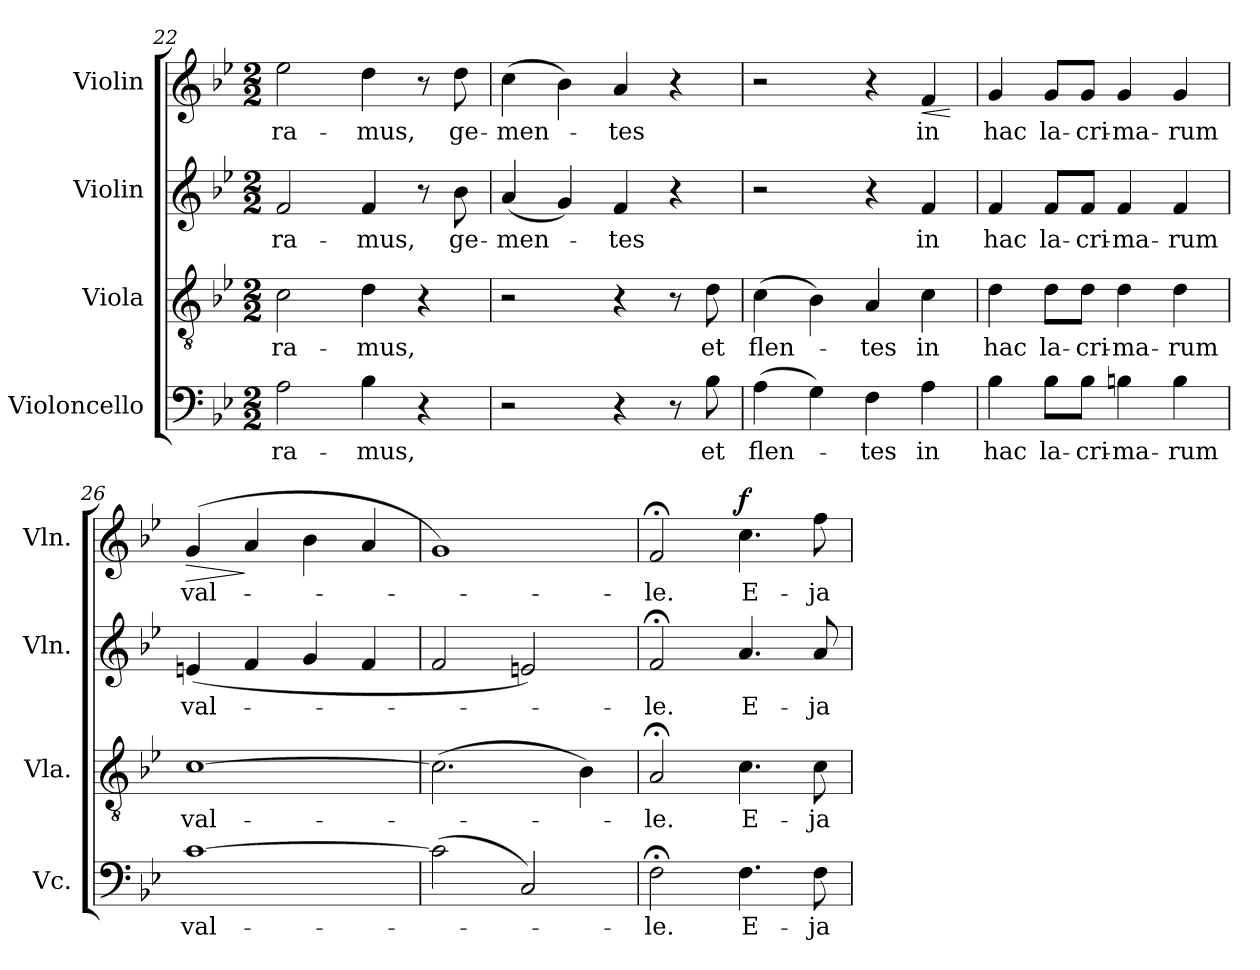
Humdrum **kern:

**kern	**text	**kern	**text	**kern	**text	**kern	**text	**dynam
*part4	*part4	*part3	*part3	*part2	*part2	*part1	*part1	*part1
*staff4	*staff4	*staff3	*staff3	*staff2	*staff2	*staff1	*staff1	*staff1
*I"Violoncello	*	*I"Viola	*	*I"Violin	*	*I"Violin	*	*
*I'Vc.	*	*I'Vla.	*	*I'Vln.	*	*I'Vln.	*	*
*clefF4	*	*clefGv2	*	*clefG2	*	*clefG2	*	*
*k[b-e-]	*	*k[b-e-]	*	*k[b-e-]	*	*k[b-e-]	*	*
*B-:	*	*B-:	*	*B-:	*	*B-:	*	*
*M2/2	*	*M2/2	*	*M2/2	*	*M2/2	*	*
=22	=22	=22	=22	=22	=22	=22	=22	=22
!	!LO:LY:b:color=#000000	!	!	!	!	!	!	!
!	!	!	!LO:LY:b:color=#000000	!	!	!	!	!
!	!	!	!	!	!LO:LY:b:color=#000000	!	!	!
!	!	!	!	!	!	!	!LO:LY:b:color=#000000	!
2Ai\	-ra-	2ci\	-ra-	2fi/	-ra-	2ee-i\	-ra-	.
!	!LO:LY:b:color=#000000	!	!	!	!	!	!	!
!	!	!	!LO:LY:b:color=#000000	!	!	!	!	!
!	!	!	!	!	!LO:LY:b:color=#000000	!	!	!
!	!	!	!	!	!	!	!LO:LY:b:color=#000000	!
4B-i\	-mus,	4di\	-mus,	4fi/	-mus,	4ddi\	-mus,	.
4r	.	4r	.	8r	.	8r	.	.
!	!	!	!	!	!LO:LY:b:color=#000000	!	!	!
!	!	!	!	!	!	!	!LO:LY:b:color=#000000	!
.	.	.	.	8b-i\	ge-	8ddi\	ge-	.
!!LO:PB:g=z
=23	=23	=23	=23	=23	=23	=23	=23	=23
!	!	!	!	!	!LO:LY:b:color=#000000	!	!	!
!	!	!	!	!	!	!	!LO:LY:b:color=#000000	!
2r	.	2r	.	(4ai/	-men-	(4cci\	-men-	.
.	.	.	.	4gi/)	.	4b-i\)	.	.
!	!	!	!	!	!LO:LY:b:color=#000000	!	!	!
!	!	!	!	!	!	!	!LO:LY:b:color=#000000	!
4r	.	4r	.	4fi/	-tes	4ai/	-tes	.
8r	.	8r	.	4r	.	4r	.	.
!	!LO:LY:b:color=#000000	!	!	!	!	!	!	!
!	!	!	!LO:LY:b:color=#000000	!	!	!	!	!
8B-i\	et	8di\	et	.	.	.	.	.
=24	=24	=24	=24	=24	=24	=24	=24	=24
!	!LO:LY:b:color=#000000	!	!	!	!	!	!	!
!	!	!	!LO:LY:b:color=#000000	!	!	!	!	!
(4Ai\	flen-	(4ci\	flen-	2r	.	2r	.	.
4Gi\)	.	4B-i\)	.	.	.	.	.	.
!	!LO:LY:b:color=#000000	!	!	!	!	!	!	!
!	!	!	!LO:LY:b:color=#000000	!	!	!	!	!
4Fi\	-tes	4Ai/	-tes	4r	.	4r	.	.
!	!LO:LY:b:color=#000000	!	!	!	!	!	!	!
!	!	!	!LO:LY:b:color=#000000	!	!	!	!	!
!	!	!	!	!	!LO:LY:b:color=#000000	!	!	!
!	!	!	!	!	!	!	!LO:LY:b:color=#000000	!LO:HP:b
4Ai\	in	4ci\	in	4fi/	in	4fi/	in	<
.	.	.	.	.	.	.	.	[
=25	=25	=25	=25	=25	=25	=25	=25	=25
!	!LO:LY:b:color=#000000	!	!	!	!	!	!	!
!	!	!	!LO:LY:b:color=#000000	!	!	!	!	!
!	!	!	!	!	!LO:LY:b:color=#000000	!	!	!
!	!	!	!	!	!	!	!LO:LY:b:color=#000000	!
4B-i\	hac	4di\	hac	4fi/	hac	4gi/	hac	.
!	!LO:LY:b:color=#000000	!	!	!	!	!	!	!
!	!	!	!LO:LY:b:color=#000000	!	!	!	!	!
!	!	!	!	!	!LO:LY:b:color=#000000	!	!	!
!	!	!	!	!	!	!	!LO:LY:b:color=#000000	!
8B-i\L	la-	8di\L	la-	8fi/L	la-	8gi/L	la-	.
!	!LO:LY:b:color=#000000	!	!	!	!	!	!	!
!	!	!	!LO:LY:b:color=#000000	!	!	!	!	!
!	!	!	!	!	!LO:LY:b:color=#000000	!	!	!
!	!	!	!	!	!	!	!LO:LY:b:color=#000000	!
8B-i\J	-cri-	8di\J	-cri-	8fi/J	-cri-	8gi/J	-cri-	.
!	!LO:LY:b:color=#000000	!	!	!	!	!	!	!
!	!	!	!LO:LY:b:color=#000000	!	!	!	!	!
!	!	!	!	!	!LO:LY:b:color=#000000	!	!	!
!	!	!	!	!	!	!	!LO:LY:b:color=#000000	!
4Bni\	-ma-	4di\	-ma-	4fi/	-ma-	4gi/	-ma-	.
!	!LO:LY:b:color=#000000	!	!	!	!	!	!	!
!	!	!	!LO:LY:b:color=#000000	!	!	!	!	!
!	!	!	!	!	!LO:LY:b:color=#000000	!	!	!
!	!	!	!	!	!	!	!LO:LY:b:color=#000000	!
4Bi\	-rum	4di\	-rum	4fi/	-rum	4gi/	-rum	.
=26	=26	=26	=26	=26	=26	=26	=26	=26
!	!LO:LY:b:color=#000000	!	!	!	!	!	!	!
!	!	!	!LO:LY:b:color=#000000	!	!	!	!	!
!	!	!	!	!	!LO:LY:b:color=#000000	!	!	!
!	!	!	!	!	!	!	!LO:LY:b:color=#000000	!LO:HP:b
[1ci	val-	[1ci	val-	(4eni/	val-	(4gi/	val-	>
.	.	.	.	4fi/	.	4ai/	.	]
.	.	.	.	4gi/	.	4b-i\	.	.
.	.	.	.	4fi/	.	4ai/	.	.
=27	=27	=27	=27	=27	=27	=27	=27	=27
(2ci\]	.	(2.ci\]	.	2fi/	.	1gi)	.	.
2Ci/)	.	.	.	2eni/)	.	.	.	.
.	.	4B-i\)	.	.	.	.	.	.
=28	=28	=28	=28	=28	=28	=28	=28	=28
!	!LO:LY:b:color=#000000	!	!	!	!	!	!	!
!	!	!	!LO:LY:b:color=#000000	!	!	!	!	!
!	!	!	!	!	!LO:LY:b:color=#000000	!	!	!
!	!	!	!	!	!	!	!LO:LY:b:color=#000000	!
2F;i\	-le.	2A;i/	-le.	2f;i/	-le.	2f;i/	-le.	.
!	!LO:LY:b:color=#000000	!	!	!	!	!	!	!
!	!	!	!LO:LY:b:color=#000000	!	!	!	!	!
!	!	!	!	!	!LO:LY:b:color=#000000	!	!	!
!	!	!	!	!	!	!	!LO:LY:b:color=#000000	!
4.Fi\	E-	4.ci\	E-	4.ai/	E-	4.cci\	E-	f
!	!LO:LY:b:color=#000000	!	!	!	!	!	!	!
!	!	!	!LO:LY:b:color=#000000	!	!	!	!	!
!	!	!	!	!	!LO:LY:b:color=#000000	!	!	!
!	!	!	!	!	!	!	!LO:LY:b:color=#000000	!
8Fi\	-ja	8ci\	-ja	8ai/	-ja	8ffi\	-ja	.
=	=	=	=	=	=	=	=	=
*-	*-	*-	*-	*-	*-	*-	*-	*-
